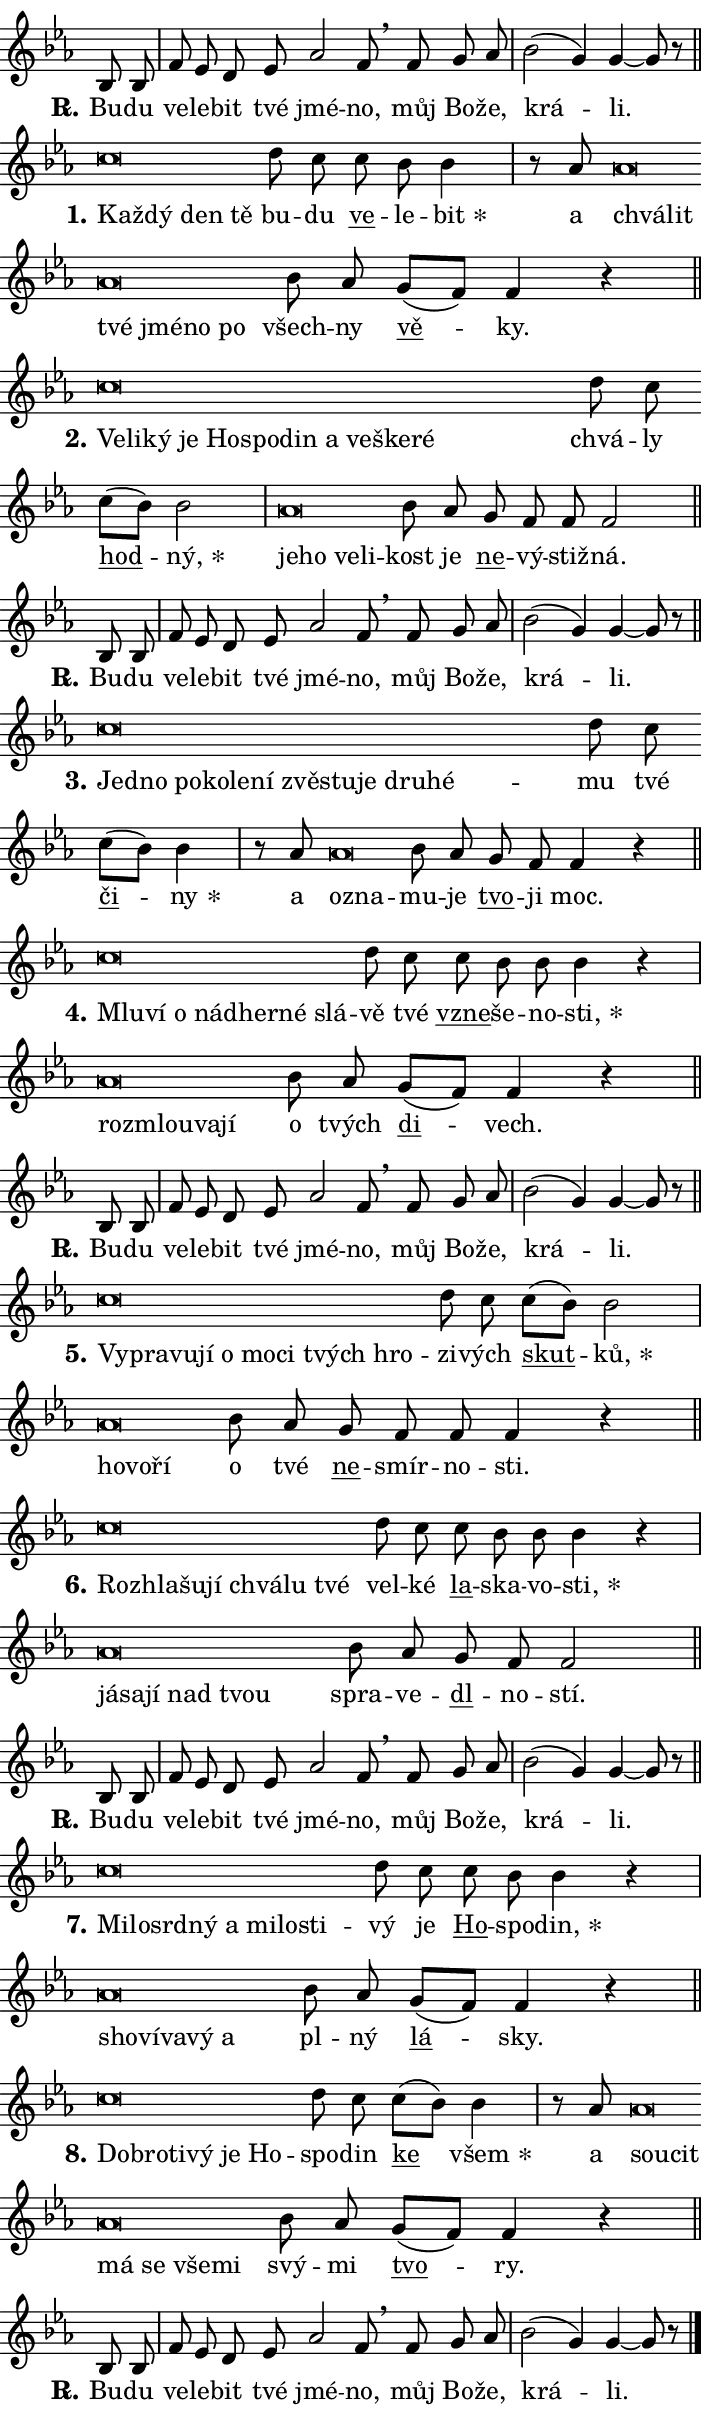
\version "2.24.0"
\header { tagline = "" }
\paper {
  indent = 0\cm
  top-margin = 0\cm
  right-margin = 0.13\cm % to fit lyric hyphens
  bottom-margin = 0\cm
  left-margin = 0\cm
  paper-width = 12\cm
  page-breaking = #ly:one-page-breaking
  system-system-spacing.basic-distance = #11
  score-system-spacing.basic-distance = #11
  ragged-last = ##f
}


%% Author: Thomas Morley
%% https://lists.gnu.org/archive/html/lilypond-user/2020-05/msg00002.html
#(define (line-position grob)
"Returns position of @var[grob} in current system:
   @code{'start}, if at first time-step
   @code{'end}, if at last time-step
   @code{'middle} otherwise
"
  (let* ((col (ly:item-get-column grob))
         (ln (ly:grob-object col 'left-neighbor))
         (rn (ly:grob-object col 'right-neighbor))
         (col-to-check-left (if (ly:grob? ln) ln col))
         (col-to-check-right (if (ly:grob? rn) rn col))
         (break-dir-left
           (and
             (ly:grob-property col-to-check-left 'non-musical #f)
             (ly:item-break-dir col-to-check-left)))
         (break-dir-right
           (and
             (ly:grob-property col-to-check-right 'non-musical #f)
             (ly:item-break-dir col-to-check-right))))
        (cond ((eqv? 1 break-dir-left) 'start)
              ((eqv? -1 break-dir-right) 'end)
              (else 'middle))))

#(define (tranparent-at-line-position vctor)
  (lambda (grob)
  "Relying on @code{line-position} select the relevant enry from @var{vctor}.
Used to determine transparency,"
    (case (line-position grob)
      ((end) (not (vector-ref vctor 0)))
      ((middle) (not (vector-ref vctor 1)))
      ((start) (not (vector-ref vctor 2))))))

noteHeadBreakVisibility =
#(define-music-function (break-visibility)(vector?)
"Makes @code{NoteHead}s transparent relying on @var{break-visibility}"
#{
  \override NoteHead.transparent =
    #(tranparent-at-line-position break-visibility)
#})

#(define delete-ledgers-for-transparent-note-heads
  (lambda (grob)
    "Reads whether a @code{NoteHead} is transparent.
If so this @code{NoteHead} is removed from @code{'note-heads} from
@var{grob}, which is supposed to be @code{LedgerLineSpanner}.
As a result ledgers are not printed for this @code{NoteHead}"
    (let* ((nhds-array (ly:grob-object grob 'note-heads))
           (nhds-list
             (if (ly:grob-array? nhds-array)
                 (ly:grob-array->list nhds-array)
                 '()))
           ;; Relies on the transparent-property being done before
           ;; Staff.LedgerLineSpanner.after-line-breaking is executed.
           ;; This is fragile ...
           (to-keep
             (remove
               (lambda (nhd)
                 (ly:grob-property nhd 'transparent #f))
               nhds-list)))
      ;; TODO find a better method to iterate over grob-arrays, similiar
      ;; to filter/remove etc for lists
      ;; For now rebuilt from scratch
      (set! (ly:grob-object grob 'note-heads)  '())
      (for-each
        (lambda (nhd)
          (ly:pointer-group-interface::add-grob grob 'note-heads nhd))
        to-keep))))

squashNotes = {
  \override NoteHead.X-extent = #'(-0.2 . 0.2)
  \override NoteHead.Y-extent = #'(-0.75 . 0)
  \override NoteHead.stencil =
    #(lambda (grob)
       (let ((pos (ly:grob-property grob 'staff-position)))
         (begin
           (if (< pos -7) (display "ERROR: Lower brevis then expected\n") (display ""))
           (if (<= pos -6) ly:text-interface::print ly:note-head::print))))
}
unSquashNotes = {
  \revert NoteHead.X-extent
  \revert NoteHead.Y-extent
  \revert NoteHead.stencil
}

hideNotes = \noteHeadBreakVisibility #begin-of-line-visible
unHideNotes = \noteHeadBreakVisibility #all-visible

% work-around for resetting accidentals
% https://lilypond.org/doc/v2.23/Documentation/notation/displaying-rhythms#unmetered-music
cadenzaMeasure = {
  \cadenzaOff
  \partial 1024 s1024
  \cadenzaOn
}

#(define-markup-command (accent layout props text) (markup?)
  "Underline accented syllable"
  (interpret-markup layout props
    #{\markup \override #'(offset . 4.3) \underline { #text }#}))

responsum = \markup \concat {
  "R" \hspace #-1.05 \path #0.1 #'((moveto 0 0.07) (lineto 0.9 0.8)) \hspace #0.05 "."
}

spaceSize = #0.6828661417322834 % exact space size for TeX Gyre Schola

\layout {
  \context {
    \Staff
    \remove "Time_signature_engraver"
    \override LedgerLineSpanner.after-line-breaking = #delete-ledgers-for-transparent-note-heads
  }
  \context {
    \Lyrics {
      \override LyricSpace.minimum-distance = \spaceSize
      \override LyricText.font-name = #"TeX Gyre Schola"
      \override LyricText.font-size = 1
      \override StanzaNumber.font-name = #"TeX Gyre Schola Bold"
      \override StanzaNumber.font-size = 1
    }
  }
  \context {
    \Score 
    \override NoteHead.text =
      #(lambda (grob) 
        (let ((pos (ly:grob-property grob 'staff-position)))
          #{\markup {
            \combine
              \halign #-0.55 \raise #(if (= pos -6) 0 0.5) \override #'(thickness . 2) \draw-line #'(3.2 . 0)
              \musicglyph "noteheads.sM1"
          }#}))
  }
}

% magnetic-lyrics.ily
%
%   written by
%     Jean Abou Samra <jean@abou-samra.fr>
%     Werner Lemberg <wl@gnu.org>
%
%   adapted by
%     Jiri Hon <jiri.hon@gmail.com>
%
% Version 2022-Apr-15

% https://www.mail-archive.com/lilypond-user@gnu.org/msg149350.html

#(define (Left_hyphen_pointer_engraver context)
   "Collect syllable-hyphen-syllable occurrences in lyrics and store
them in properties.  This engraver only looks to the left.  For
example, if the lyrics input is @code{foo -- bar}, it does the
following.

@itemize @bullet
@item
Set the @code{text} property of the @code{LyricHyphen} grob between
@q{foo} and @q{bar} to @code{foo}.

@item
Set the @code{left-hyphen} property of the @code{LyricText} grob with
text @q{foo} to the @code{LyricHyphen} grob between @q{foo} and
@q{bar}.
@end itemize

Use this auxiliary engraver in combination with the
@code{lyric-@/text::@/apply-@/magnetic-@/offset!} hook."
   (let ((hyphen #f)
         (text #f))
     (make-engraver
      (acknowledgers
       ((lyric-syllable-interface engraver grob source-engraver)
        (set! text grob)))
      (end-acknowledgers
       ((lyric-hyphen-interface engraver grob source-engraver)
        ;(when (not (grob::has-interface grob 'lyric-space-interface))
          (set! hyphen grob)));)
      ((stop-translation-timestep engraver)
       (when (and text hyphen)
         (ly:grob-set-object! text 'left-hyphen hyphen))
       (set! text #f)
       (set! hyphen #f)))))

#(define (lyric-text::apply-magnetic-offset! grob)
   "If the space between two syllables is less than the value in
property @code{LyricText@/.details@/.squash-threshold}, move the right
syllable to the left so that it gets concatenated with the left
syllable.

Use this function as a hook for
@code{LyricText@/.after-@/line-@/breaking} if the
@code{Left_@/hyphen_@/pointer_@/engraver} is active."
   (let ((hyphen (ly:grob-object grob 'left-hyphen #f)))
     (when hyphen
       (let ((left-text (ly:spanner-bound hyphen LEFT)))
         (when (grob::has-interface left-text 'lyric-syllable-interface)
           (let* ((common (ly:grob-common-refpoint grob left-text X))
                  (this-x-ext (ly:grob-extent grob common X))
                  (left-x-ext
                   (begin
                     ;; Trigger magnetism for left-text.
                     (ly:grob-property left-text 'after-line-breaking)
                     (ly:grob-extent left-text common X)))
                  ;; `delta` is the gap width between two syllables.
                  (delta (- (interval-start this-x-ext)
                            (interval-end left-x-ext)))
                  (details (ly:grob-property grob 'details))
                  (threshold (assoc-get 'squash-threshold details 0.2)))
             (when (< delta threshold)
               (let* (;; We have to manipulate the input text so that
                      ;; ligatures crossing syllable boundaries are not
                      ;; disabled.  For languages based on the Latin
                      ;; script this is essentially a beautification.
                      ;; However, for non-Western scripts it can be a
                      ;; necessity.
                      (lt (ly:grob-property left-text 'text))
                      (rt (ly:grob-property grob 'text))
                      (is-space (grob::has-interface hyphen 'lyric-space-interface))
                      (space (if is-space " " ""))
                      (extra-delta (if is-space spaceSize 0))
                      ;; Append new syllable.
                      (ltrt-space (if (and (string? lt) (string? rt))
                                (string-append lt space rt)
                                (make-concat-markup (list lt space rt))))
                      ;; Right-align `ltrt` to the right side.
                      (ltrt-space-markup (grob-interpret-markup
                               grob
                               (make-translate-markup
                                (cons (interval-length this-x-ext) 0)
                                (make-right-align-markup ltrt-space)))))
                 (begin
                   ;; Don't print `left-text`.
                   (ly:grob-set-property! left-text 'stencil #f)
                   ;; Set text and stencil (which holds all collected
                   ;; syllables so far) and shift it to the left.
                   (ly:grob-set-property! grob 'text ltrt-space)
                   (ly:grob-set-property! grob 'stencil ltrt-space-markup)
                   (ly:grob-translate-axis! grob (- (- delta extra-delta)) X))))))))))


#(define (lyric-hyphen::displace-bounds-first grob)
   ;; Make very sure this callback isn't triggered too early.
   (let ((left (ly:spanner-bound grob LEFT))
         (right (ly:spanner-bound grob RIGHT)))
     (ly:grob-property left 'after-line-breaking)
     (ly:grob-property right 'after-line-breaking)
     (ly:lyric-hyphen::print grob)))

squashThreshold = #0.4

\layout {
  \context {
    \Lyrics
    \consists #Left_hyphen_pointer_engraver
    \override LyricText.after-line-breaking =
      #lyric-text::apply-magnetic-offset!
    \override LyricHyphen.stencil = #lyric-hyphen::displace-bounds-first
    \override LyricText.details.squash-threshold = \squashThreshold
    \override LyricHyphen.minimum-distance = 0
    \override LyricHyphen.minimum-length = \squashThreshold
  }
}

squashText = \override LyricText.details.squash-threshold = 9999
unSquashText = \override LyricText.details.squash-threshold = \squashThreshold

leftText = \override LyricText.self-alignment-X = #LEFT
unLeftText = \revert LyricText.self-alignment-X

starOffset = #(lambda (grob) 
                (let ((x_offset (ly:self-alignment-interface::aligned-on-x-parent grob)))
                  (if (= x_offset 0) 0 (+ x_offset 1.2))))

star = #(define-music-function (syllable)(string?)
"Append star separator at the end of a syllable"
#{
  \once \override LyricText.X-offset = #starOffset
  \lyricmode { \markup {
    #syllable
    \override #'((font-name . "TeX Gyre Schola Bold")) \hspace #0.2 \lower #0.65 \larger "*"
  } }
#})

starAccent = #(define-music-function (syllable)(string?)
"Append star separator at the end of a syllable and make accent"
#{
  \once \override LyricText.X-offset = #starOffset
  \lyricmode { \markup {
    \accent #syllable
    \override #'((font-name . "TeX Gyre Schola Bold")) \hspace #0.2 \lower #0.65 \larger "*"
  } }
#})

breath = #(define-music-function (syllable)(string?)
"Append breathing indicator at the end of a syllable"
#{
  \lyricmode { \markup { #syllable "+" } }
#})

optionalBreath = #(define-music-function (syllable)(string?)
"Append optional breathing indicator at the end of a syllable"
#{
  \lyricmode { \markup { #syllable "(+)" } }
#})


\score {
    <<
        \new Voice = "melody" { \cadenzaOn \key es \major \relative { bes8 bes \cadenzaMeasure \bar "|" f' es d es as2 f8 \breathe \bar "" f g as \cadenzaMeasure \bar "|" bes2( g4) g~ g8 r \cadenzaMeasure \bar "||" \break } }
        \new Lyrics \lyricsto "melody" { \lyricmode { \set stanza = \responsum
Bu -- du ve -- le -- bit tvé jmé -- no, můj Bo -- že, krá -- li. } }
    >>
    \layout {}
}

\score {
    <<
        \new Voice = "melody" { \cadenzaOn \key es \major \relative { \squashNotes c''\breve*1/16 \hideNotes \breve*1/16 \bar "" \breve*1/16 \breve*1/16 \bar "" \unHideNotes \unSquashNotes d8 c \bar "" c bes bes4 \cadenzaMeasure \bar "|" r8 as8 \squashNotes as\breve*1/16 \hideNotes \breve*1/16 \bar "" \breve*1/16 \bar "" \breve*1/16 \bar "" \breve*1/16 \breve*1/16 \bar "" \unHideNotes \unSquashNotes bes8 as \bar "" g[( f)] f4 r \cadenzaMeasure \bar "||" \break } }
        \new Lyrics \lyricsto "melody" { \lyricmode { \set stanza = "1."
\leftText Kaž -- \squashText dý den tě \unLeftText \unSquashText bu -- du \markup \accent ve -- le -- \star bit a \leftText chvá -- \squashText lit tvé jmé -- no po \unLeftText \unSquashText všech -- ny \markup \accent vě -- ky. } }
    >>
    \layout {}
}

\score {
    <<
        \new Voice = "melody" { \cadenzaOn \key es \major \relative { \squashNotes c''\breve*1/16 \hideNotes \breve*1/16 \bar "" \breve*1/16 \bar "" \breve*1/16 \bar "" \breve*1/16 \bar "" \breve*1/16 \bar "" \breve*1/16 \bar "" \breve*1/16 \bar "" \breve*1/16 \bar "" \breve*1/16 \breve*1/16 \bar "" \unHideNotes \unSquashNotes d8 c \bar "" c[( bes)] bes2 \cadenzaMeasure \bar "|" \squashNotes as\breve*1/16 \hideNotes \breve*1/16 \bar "" \breve*1/16 \breve*1/16 \bar "" \unHideNotes \unSquashNotes bes8 as \bar "" g f f f2 \cadenzaMeasure \bar "||" \break } }
        \new Lyrics \lyricsto "melody" { \lyricmode { \set stanza = "2."
\leftText Ve -- \squashText li -- ký je Ho -- spo -- din a ve -- ške -- ré \unLeftText \unSquashText chvá -- ly \markup \accent hod -- \star ný, \leftText je -- \squashText ho ve -- li -- \unLeftText \unSquashText kost je \markup \accent ne -- vý -- stiž -- ná. } }
    >>
    \layout {}
}

\score {
    <<
        \new Voice = "melody" { \cadenzaOn \key es \major \relative { bes8 bes \cadenzaMeasure \bar "|" f' es d es as2 f8 \breathe \bar "" f g as \cadenzaMeasure \bar "|" bes2( g4) g~ g8 r \cadenzaMeasure \bar "||" \break } }
        \new Lyrics \lyricsto "melody" { \lyricmode { \set stanza = \responsum
Bu -- du ve -- le -- bit tvé jmé -- no, můj Bo -- že, krá -- li. } }
    >>
    \layout {}
}

\score {
    <<
        \new Voice = "melody" { \cadenzaOn \key es \major \relative { \squashNotes c''\breve*1/16 \hideNotes \breve*1/16 \bar "" \breve*1/16 \bar "" \breve*1/16 \bar "" \breve*1/16 \bar "" \breve*1/16 \bar "" \breve*1/16 \bar "" \breve*1/16 \bar "" \breve*1/16 \bar "" \breve*1/16 \breve*1/16 \bar "" \unHideNotes \unSquashNotes d8 c \bar "" c[( bes)] bes4 \cadenzaMeasure \bar "|" r8 as8 \squashNotes as\breve*1/16 \hideNotes \breve*1/16 \bar "" \unHideNotes \unSquashNotes bes8 as \bar "" g f f4 r \cadenzaMeasure \bar "||" \break } }
        \new Lyrics \lyricsto "melody" { \lyricmode { \set stanza = "3."
\leftText Jed -- \squashText no po -- ko -- le -- ní zvě -- stu -- je dru -- hé -- \unLeftText \unSquashText mu tvé \markup \accent či -- \star ny a \leftText o -- \squashText zna -- \unLeftText \unSquashText mu -- je \markup \accent tvo -- ji moc. } }
    >>
    \layout {}
}

\score {
    <<
        \new Voice = "melody" { \cadenzaOn \key es \major \relative { \squashNotes c''\breve*1/16 \hideNotes \breve*1/16 \bar "" \breve*1/16 \bar "" \breve*1/16 \bar "" \breve*1/16 \bar "" \breve*1/16 \breve*1/16 \bar "" \unHideNotes \unSquashNotes d8 c \bar "" c bes bes bes4 r \cadenzaMeasure \bar "|" \squashNotes as\breve*1/16 \hideNotes \breve*1/16 \bar "" \breve*1/16 \breve*1/16 \bar "" \unHideNotes \unSquashNotes bes8 as \bar "" g[( f)] f4 r \cadenzaMeasure \bar "||" \break } }
        \new Lyrics \lyricsto "melody" { \lyricmode { \set stanza = "4."
\leftText Mlu -- \squashText ví o nád -- her -- né slá -- \unLeftText \unSquashText vě tvé \markup \accent vzne -- še -- no -- \star sti, \leftText roz -- \squashText mlou -- va -- jí \unLeftText \unSquashText o tvých \markup \accent di -- vech. } }
    >>
    \layout {}
}

\score {
    <<
        \new Voice = "melody" { \cadenzaOn \key es \major \relative { bes8 bes \cadenzaMeasure \bar "|" f' es d es as2 f8 \breathe \bar "" f g as \cadenzaMeasure \bar "|" bes2( g4) g~ g8 r \cadenzaMeasure \bar "||" \break } }
        \new Lyrics \lyricsto "melody" { \lyricmode { \set stanza = \responsum
Bu -- du ve -- le -- bit tvé jmé -- no, můj Bo -- že, krá -- li. } }
    >>
    \layout {}
}

\score {
    <<
        \new Voice = "melody" { \cadenzaOn \key es \major \relative { \squashNotes c''\breve*1/16 \hideNotes \breve*1/16 \bar "" \breve*1/16 \bar "" \breve*1/16 \bar "" \breve*1/16 \bar "" \breve*1/16 \bar "" \breve*1/16 \bar "" \breve*1/16 \breve*1/16 \bar "" \unHideNotes \unSquashNotes d8 c \bar "" c[( bes)] bes2 \cadenzaMeasure \bar "|" \squashNotes as\breve*1/16 \hideNotes \breve*1/16 \breve*1/16 \bar "" \unHideNotes \unSquashNotes bes8 as \bar "" g f f f4 r \cadenzaMeasure \bar "||" \break } }
        \new Lyrics \lyricsto "melody" { \lyricmode { \set stanza = "5."
\leftText Vy -- \squashText pra -- vu -- jí o mo -- ci tvých hro -- \unLeftText \unSquashText zi -- vých \markup \accent skut -- \star ků, \leftText ho -- \squashText vo -- ří \unLeftText \unSquashText o tvé \markup \accent ne -- smír -- no -- sti. } }
    >>
    \layout {}
}

\score {
    <<
        \new Voice = "melody" { \cadenzaOn \key es \major \relative { \squashNotes c''\breve*1/16 \hideNotes \breve*1/16 \bar "" \breve*1/16 \bar "" \breve*1/16 \bar "" \breve*1/16 \bar "" \breve*1/16 \breve*1/16 \bar "" \unHideNotes \unSquashNotes d8 c \bar "" c bes bes bes4 r \cadenzaMeasure \bar "|" \squashNotes as\breve*1/16 \hideNotes \breve*1/16 \bar "" \breve*1/16 \bar "" \breve*1/16 \breve*1/16 \bar "" \unHideNotes \unSquashNotes bes8 as \bar "" g f f2 \cadenzaMeasure \bar "||" \break } }
        \new Lyrics \lyricsto "melody" { \lyricmode { \set stanza = "6."
\leftText Roz -- \squashText hla -- šu -- jí chvá -- lu tvé \unLeftText \unSquashText vel -- ké \markup \accent la -- ska -- vo -- \star sti, \leftText já -- \squashText sa -- jí nad tvou \unLeftText \unSquashText spra -- ve -- \markup \accent dl -- no -- stí. } }
    >>
    \layout {}
}

\score {
    <<
        \new Voice = "melody" { \cadenzaOn \key es \major \relative { bes8 bes \cadenzaMeasure \bar "|" f' es d es as2 f8 \breathe \bar "" f g as \cadenzaMeasure \bar "|" bes2( g4) g~ g8 r \cadenzaMeasure \bar "||" \break } }
        \new Lyrics \lyricsto "melody" { \lyricmode { \set stanza = \responsum
Bu -- du ve -- le -- bit tvé jmé -- no, můj Bo -- že, krá -- li. } }
    >>
    \layout {}
}

\score {
    <<
        \new Voice = "melody" { \cadenzaOn \key es \major \relative { \squashNotes c''\breve*1/16 \hideNotes \breve*1/16 \bar "" \breve*1/16 \bar "" \breve*1/16 \bar "" \breve*1/16 \bar "" \breve*1/16 \bar "" \breve*1/16 \breve*1/16 \bar "" \unHideNotes \unSquashNotes d8 c \bar "" c bes bes4 r \cadenzaMeasure \bar "|" \squashNotes as\breve*1/16 \hideNotes \breve*1/16 \bar "" \breve*1/16 \bar "" \breve*1/16 \breve*1/16 \bar "" \unHideNotes \unSquashNotes bes8 as \bar "" g[( f)] f4 r \cadenzaMeasure \bar "||" \break } }
        \new Lyrics \lyricsto "melody" { \lyricmode { \set stanza = "7."
\leftText Mi -- \squashText lo -- srd -- ný a mi -- lo -- sti -- \unLeftText \unSquashText vý je \markup \accent Ho -- spo -- \star din, \leftText sho -- \squashText ví -- va -- vý a \unLeftText \unSquashText pl -- ný \markup \accent lá -- sky. } }
    >>
    \layout {}
}

\score {
    <<
        \new Voice = "melody" { \cadenzaOn \key es \major \relative { \squashNotes c''\breve*1/16 \hideNotes \breve*1/16 \bar "" \breve*1/16 \bar "" \breve*1/16 \bar "" \breve*1/16 \breve*1/16 \bar "" \unHideNotes \unSquashNotes d8 c \bar "" c[( bes)] bes4 \cadenzaMeasure \bar "|" r8 as8 \squashNotes as\breve*1/16 \hideNotes \breve*1/16 \bar "" \breve*1/16 \bar "" \breve*1/16 \bar "" \breve*1/16 \breve*1/16 \bar "" \unHideNotes \unSquashNotes bes8 as \bar "" g[( f)] f4 r \cadenzaMeasure \bar "||" \break } }
        \new Lyrics \lyricsto "melody" { \lyricmode { \set stanza = "8."
\leftText Dob -- \squashText ro -- ti -- vý je Ho -- \unLeftText \unSquashText spo -- din \markup \accent ke \star všem a \leftText sou -- \squashText cit má se vše -- mi \unLeftText \unSquashText svý -- mi \markup \accent tvo -- ry. } }
    >>
    \layout {}
}

\score {
    <<
        \new Voice = "melody" { \cadenzaOn \key es \major \relative { bes8 bes \cadenzaMeasure \bar "|" f' es d es as2 f8 \breathe \bar "" f g as \cadenzaMeasure \bar "|" bes2( g4) g~ g8 r \cadenzaMeasure \bar "||" \break } \bar "|." }
        \new Lyrics \lyricsto "melody" { \lyricmode { \set stanza = \responsum
Bu -- du ve -- le -- bit tvé jmé -- no, můj Bo -- že, krá -- li. } }
    >>
    \layout {}
}
